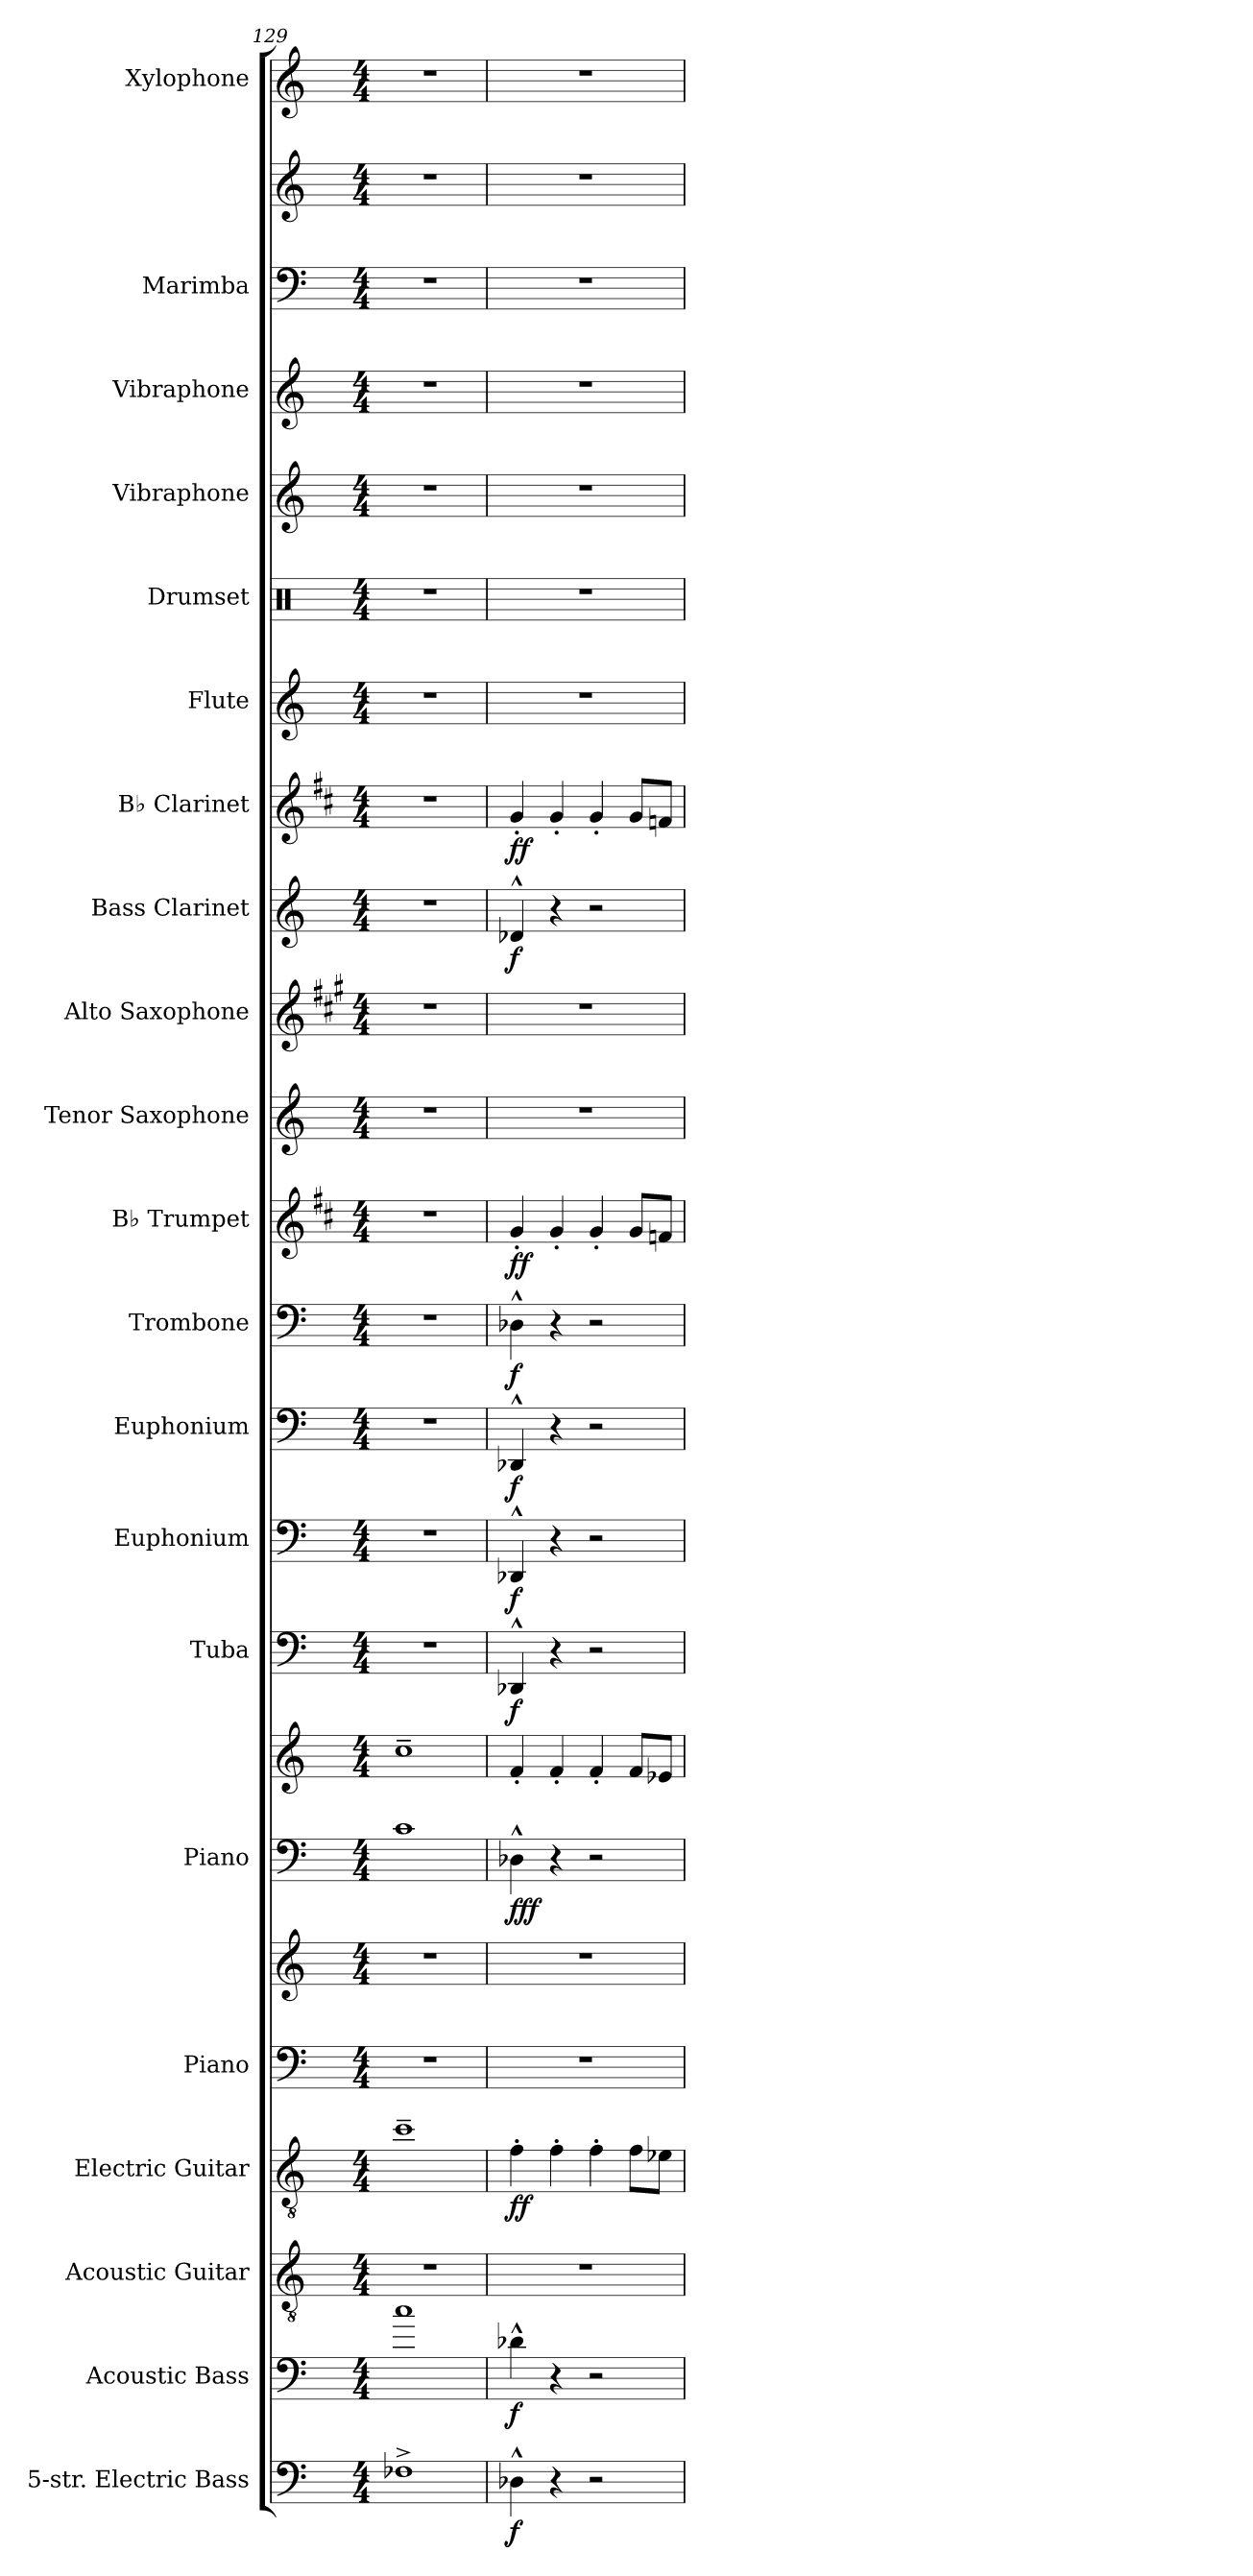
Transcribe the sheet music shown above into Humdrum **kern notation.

**kern	**dynam	**kern	**dynam	**kern	**kern	**dynam	**kern	**kern	**kern	**kern	**dynam	**kern	**dynam	**kern	**dynam	**kern	**dynam	**kern	**dynam	**kern	**dynam	**kern	**kern	**kern	**dynam	**kern	**dynam	**kern	**kern	**kern	**kern	**kern	**kern	**kern
*part21	*part21	*part20	*part20	*part19	*part18	*part18	*part17	*part17	*part16	*part16	*part16	*part15	*part15	*part14	*part14	*part13	*part13	*part12	*part12	*part11	*part11	*part10	*part9	*part8	*part8	*part7	*part7	*part6	*part5	*part4	*part3	*part2	*part2	*part1
*staff24	*staff24	*staff23	*staff23	*staff22	*staff21	*staff21	*staff20	*staff19	*staff18	*staff17	*staff17/18	*staff16	*staff16	*staff15	*staff15	*staff14	*staff14	*staff13	*staff13	*staff12	*staff12	*staff11	*staff10	*staff9	*staff9	*staff8	*staff8	*staff7	*staff6	*staff5	*staff4	*staff3	*staff2	*staff1
*I"5-str. Electric Bass	*	*I"Acoustic Bass	*	*I"Acoustic Guitar	*I"Electric Guitar	*	*I"Piano	*	*I"Piano	*	*	*I"Tuba	*	*I"Euphonium	*	*I"Euphonium	*	*I"Trombone	*	*I"B♭ Trumpet	*	*I"Tenor Saxophone	*I"Alto Saxophone	*I"Bass Clarinet	*	*I"B♭ Clarinet	*	*I"Flute	*I"Drumset	*I"Vibraphone	*I"Vibraphone	*I"Marimba	*	*I"Xylophone
*I'El. B.	*	*I'Bass	*	*I'Guit.	*I'El. Guit.	*	*I'Pno.	*	*I'Pno.	*	*	*I'Tba.	*	*I'Euph.	*	*I'Euph.	*	*I'Tbn.	*	*I'B♭ Tpt.	*	*I'T. Sax.	*I'A. Sax.	*I'B. Cl.	*	*I'B♭ Cl.	*	*I'Fl.	*I'Drs.	*I'Vib.	*I'Vib.	*I'Mrm.	*	*I'Xyl.
*clefF4	*	*clefF4	*	*clefGv2	*clefGv2	*	*clefF4	*clefG2	*clefF4	*clefG2	*	*clefF4	*	*clefF4	*	*clefF4	*	*clefF4	*	*clefG2	*	*clefG2	*clefG2	*clefG2	*	*clefG2	*	*clefG2	*clefX	*clefG2	*clefG2	*clefF4	*clefG2	*clefG2
*ITrd7c12	*	*ITrd7c12	*	*	*	*	*	*	*	*	*	*	*	*	*	*	*	*	*	*ITrd1c2	*	*ITrd8c14	*ITrd5c9	*ITrd8c14	*	*ITrd1c2	*	*	*	*	*	*	*	*ITrd-7c-12
*k[]	*	*k[]	*	*k[]	*k[]	*	*k[]	*k[]	*k[]	*k[]	*	*k[]	*	*k[]	*	*k[]	*	*k[]	*	*k[]	*	*k[]	*k[]	*k[]	*	*k[]	*	*k[]	*k[]	*k[]	*k[]	*k[]	*k[]	*k[]
*M4/4	*	*M4/4	*	*M4/4	*M4/4	*	*M4/4	*M4/4	*M4/4	*M4/4	*	*M4/4	*	*M4/4	*	*M4/4	*	*M4/4	*	*M4/4	*	*M4/4	*M4/4	*M4/4	*	*M4/4	*	*M4/4	*M4/4	*M4/4	*M4/4	*M4/4	*M4/4	*M4/4
=129	=129	=129	=129	=129	=129	=129	=129	=129	=129	=129	=129	=129	=129	=129	=129	=129	=129	=129	=129	=129	=129	=129	=129	=129	=129	=129	=129	=129	=129	=129	=129	=129	=129	=129
1FF-X^	.	1c	.	1r	1cc~	.	1r	1r	1c	1cc~	.	1r	.	1r	.	1r	.	1r	.	1r	.	1r	1r	1r	.	1r	.	1r	1r	1r	1r	1r	1r	1r
=130	=130	=130	=130	=130	=130	=130	=130	=130	=130	=130	=130	=130	=130	=130	=130	=130	=130	=130	=130	=130	=130	=130	=130	=130	=130	=130	=130	=130	=130	=130	=130	=130	=130	=130
!	!LO:DY:b	!	!LO:DY:b	!	!	!LO:DY:b	!	!	!	!	!LO:DY:b=2	!	!	!	!	!	!	!	!	!	!	!	!	!	!	!	!	!	!	!	!	!	!	!
!	!	!	!	!	!	!	!	!	!	!	!LO:DY:n=1:b	!	!LO:DY:b	!	!LO:DY:b	!	!LO:DY:b	!	!LO:DY:b	!	!LO:DY:b	!	!	!	!LO:DY:b	!	!LO:DY:b	!	!	!	!	!	!	!
4DD-X^^\	f	4D-X^^\	f	1r	4f'\	ff	1r	1r	4D-X^^\	4f'/	f ff	4DD-X^^/	f	4DD-X^^/	f	4DD-X^^/	f	4D-X^^\	f	4f'/	ff	1r	1r	4D-X^^/	f	4f'/	ff	1r	1r	1r	1r	1r	1r	1r
4r	.	4r	.	.	4f'\	.	.	.	4r	4f'/	.	4r	.	4r	.	4r	.	4r	.	4f'/	.	.	.	4r	.	4f'/	.	.	.	.	.	.	.	.
2r	.	2r	.	.	4f'\	.	.	.	2r	4f'/	.	2r	.	2r	.	2r	.	2r	.	4f'/	.	.	.	2r	.	4f'/	.	.	.	.	.	.	.	.
.	.	.	.	.	8f\L	.	.	.	.	8f/L	.	.	.	.	.	.	.	.	.	8f/L	.	.	.	.	.	8f/L	.	.	.	.	.	.	.	.
.	.	.	.	.	8e-X\J	.	.	.	.	8e-X/J	.	.	.	.	.	.	.	.	.	8e-X/J	.	.	.	.	.	8e-X/J	.	.	.	.	.	.	.	.
=	=	=	=	=	=	=	=	=	=	=	=	=	=	=	=	=	=	=	=	=	=	=	=	=	=	=	=	=	=	=	=	=	=	=
*-	*-	*-	*-	*-	*-	*-	*-	*-	*-	*-	*-	*-	*-	*-	*-	*-	*-	*-	*-	*-	*-	*-	*-	*-	*-	*-	*-	*-	*-	*-	*-	*-	*-	*-
